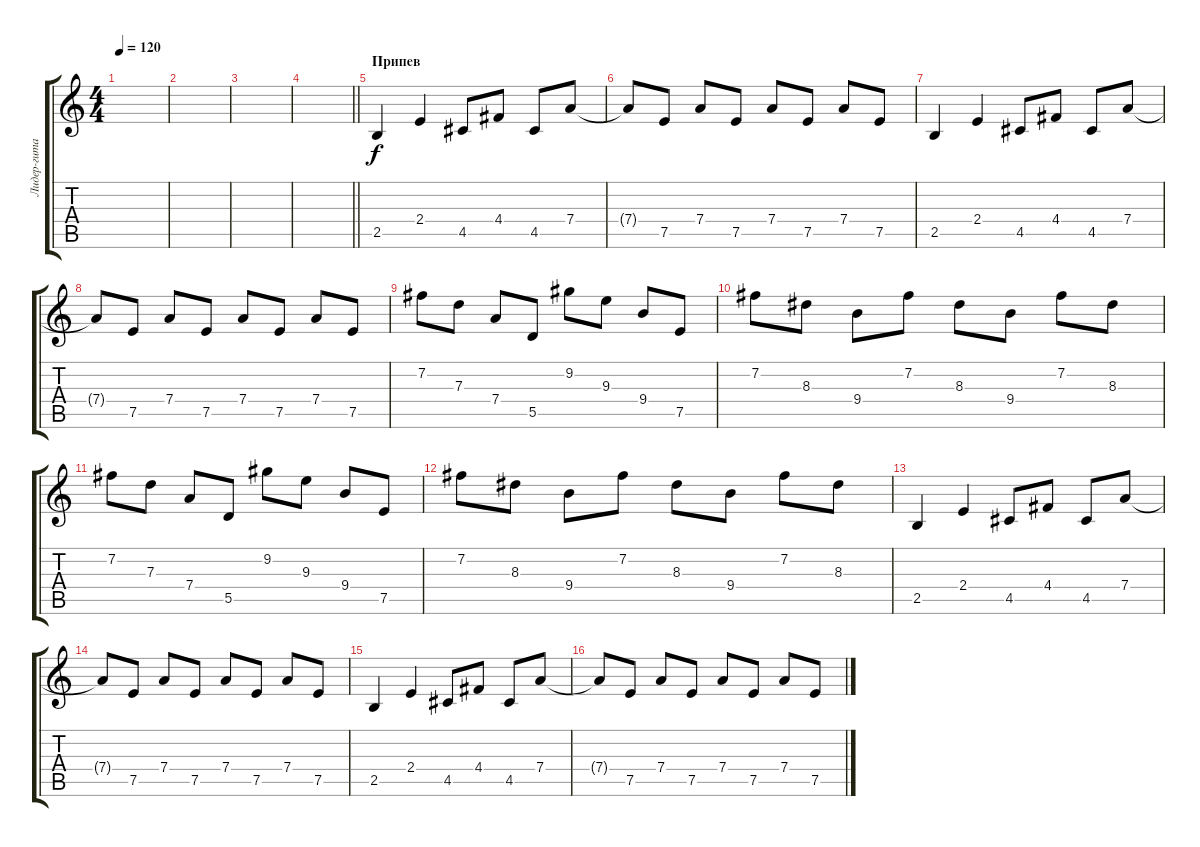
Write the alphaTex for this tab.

\track ("Лидер-гитара 2" "Лидер-гита") {instrument overdrivenguitar}
\staff {score tabs}
\tuning (E4 B3 G3 D3 A2 E2) {hide}
\ts (4 4)
\tempo 120
\clef g2
\ks c
|
|
|
\barLineRight lightlight
|
\section ("" "Припев")
2.5.4{volume 14 instrument electricguitarmuted} 2.4.4 4.5.8 4.4.8 4.5.8 7.4.8 |
7.4{t}.8 7.5.8 7.4.8 7.5.8 7.4.8 7.5.8 7.4.8 7.5.8 |
2.5.4 2.4.4 4.5.8 4.4.8 4.5.8 7.4.8 |
7.4{t}.8 7.5.8 7.4.8 7.5.8 7.4.8 7.5.8 7.4.8 7.5.8 |
7.2.8 7.3.8 7.4.8 5.5.8 9.2.8 9.3.8 9.4.8 7.5.8 |
7.2.8 8.3.8 9.4.8 7.2.8 8.3.8 9.4.8 7.2.8 8.3.8 |
7.2.8 7.3.8 7.4.8 5.5.8 9.2.8 9.3.8 9.4.8 7.5.8 |
7.2.8 8.3.8 9.4.8 7.2.8 8.3.8 9.4.8 7.2.8 8.3.8 |
2.5.4 2.4.4 4.5.8 4.4.8 4.5.8 7.4.8 |
7.4{t}.8 7.5.8 7.4.8 7.5.8 7.4.8 7.5.8 7.4.8 7.5.8 |
2.5.4 2.4.4 4.5.8 4.4.8 4.5.8 7.4.8 |
7.4{t}.8 7.5.8 7.4.8 7.5.8 7.4.8 7.5.8 7.4.8 7.5.8
